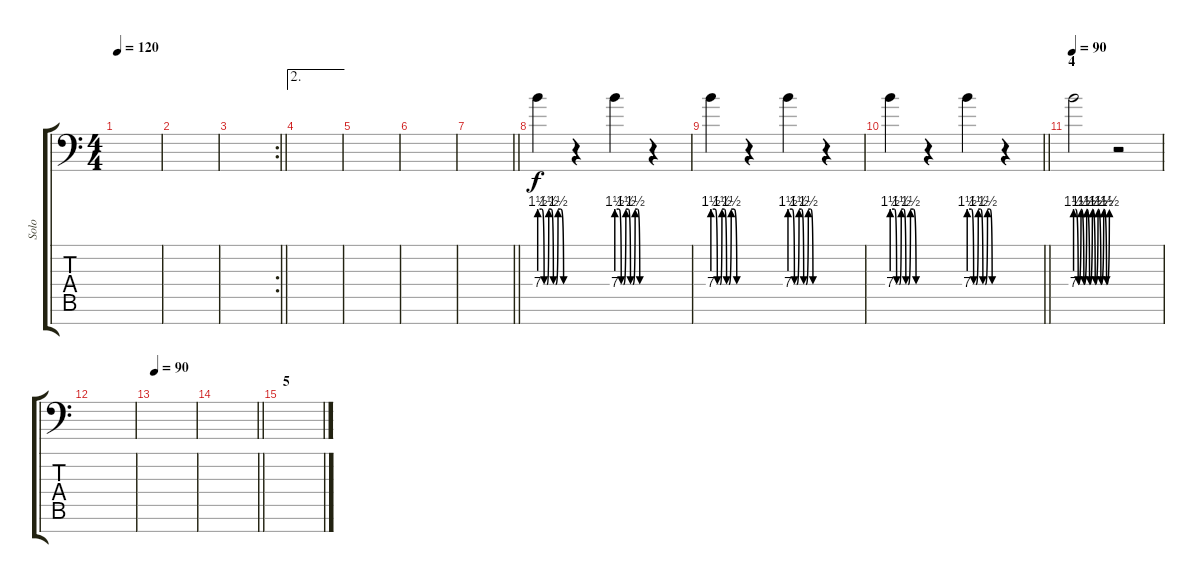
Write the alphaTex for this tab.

\track ("Solo" "Solo") {instrument distortionguitar}
\staff {score tabs}
\tuning (Eb4 Bb3 Gb3 Db3 Ab2 Eb2 Bb1) {hide}
\ts (4 4)
\tempo 120
\clef f4
\ks c
|
|
\rc 2
\barLineRight lightlight
|
\ae 2
|
|
|
\barLineRight lightlight
|
7.4{be (custom 0 6 5 6 10 0 16 0 20 6 25 6 30 0 35 0 40 6 46 6 52 0 60 0)}.4 r.4 7.4{be (custom 0 6 5 6 10 0 15 0 20 6 25 6 30 0 35 0 40 6 45 6 50 0 60 0)}.4 r.4 |
7.4{be (custom 0 6 5 6 10 0 16 0 20 6 25 6 30 0 35 0 40 6 46 6 52 0 60 0)}.4 r.4 7.4{be (custom 0 6 5 6 10 0 15 0 20 6 25 6 30 0 35 0 40 6 45 6 50 0 60 0)}.4 r.4 |
\barLineRight lightlight
7.4{be (custom 0 6 5 6 10 0 16 0 20 6 25 6 30 0 35 0 40 6 46 6 52 0 60 0)}.4 r.4 7.4{be (custom 0 6 5 6 10 0 15 0 20 6 25 6 30 0 35 0 40 6 45 6 50 0 60 0)}.4 r.4 |
\section ("" "4")
\tempo 90
7.4{be (custom 0 6 5 0 10 6 15 0 20 6 25 0 30 6 35 0 40 6 45 0 50 6 55 0 60 6)}.2 r.2 |
|
\tempo 90
|
\barLineRight lightlight
|
\section ("" "5")
